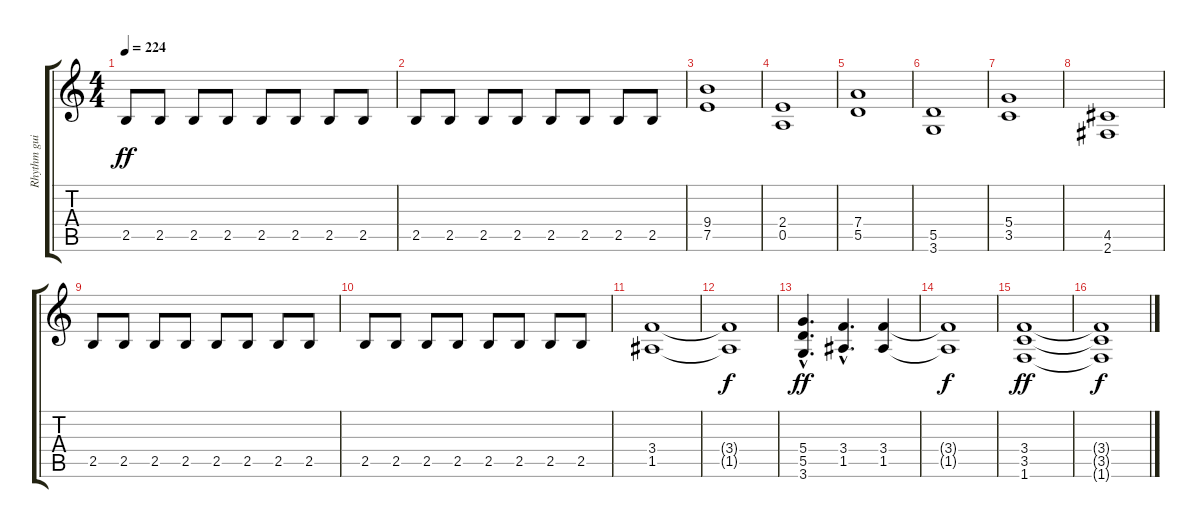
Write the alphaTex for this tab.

\track ("Rhythm guitar" "Rhythm gui") {instrument overdrivenguitar}
\staff {score tabs}
\tuning (E4 B3 G3 D3 A2 E2) {hide}
\ts (4 4)
\tempo 224
\clef g2
\ks c
2.5.8{dy ff} 2.5.8 2.5.8 2.5.8 2.5.8 2.5.8 2.5.8 2.5.8 |
2.5.8 2.5.8 2.5.8 2.5.8 2.5.8 2.5.8 2.5.8 2.5.8 |
(9.4 7.5).1 |
(2.4 0.5).1 |
(7.4 5.5).1 |
(5.5 3.6).1 |
(5.4 3.5).1 |
(4.5 2.6).1 |
2.5.8 2.5.8 2.5.8 2.5.8 2.5.8 2.5.8 2.5.8 2.5.8 |
2.5.8 2.5.8 2.5.8 2.5.8 2.5.8 2.5.8 2.5.8 2.5.8 |
(3.4 1.5).1 |
(3.4{t} 1.5{t}).1{dy f} |
(5.4{hac} 5.5{hac} 3.6{hac}).4{d dy ff} (3.4{hac} 1.5{hac}).4{d} (3.4 1.5).4 |
(3.4{t} 1.5{t}).1{dy f} |
(3.4 3.5 1.6).1{dy ff} |
(3.4{t} 3.5{t} 1.6{t}).1{dy f}
